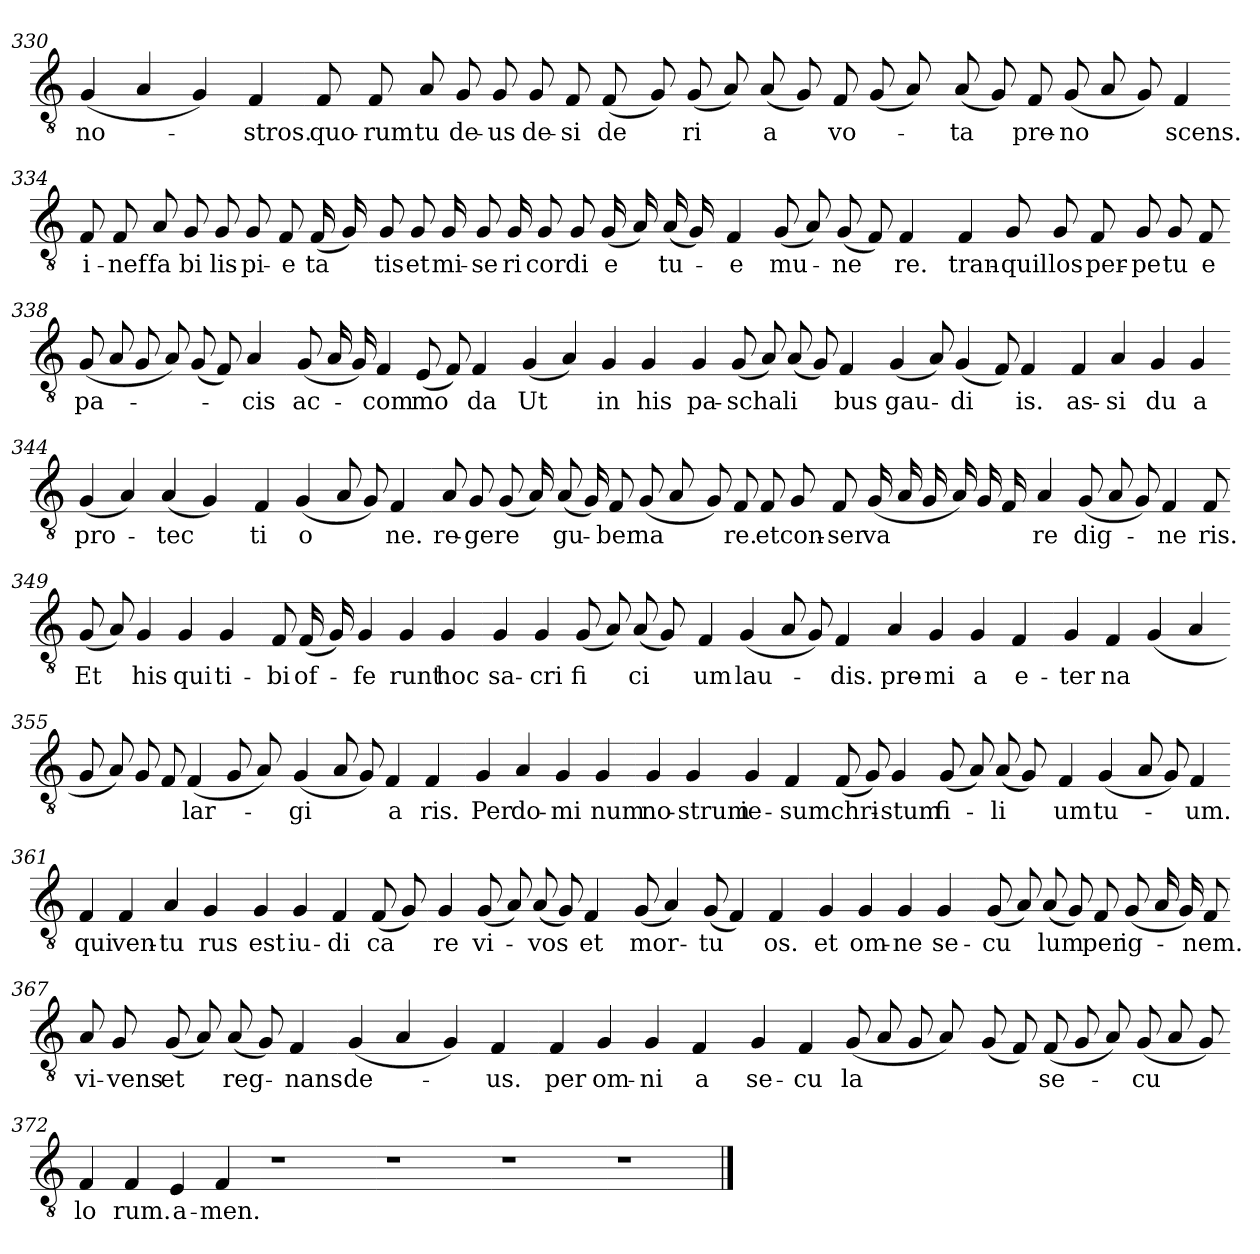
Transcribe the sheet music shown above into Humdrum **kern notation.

**kern	**text
*part1	*part1
*staff1	*staff1
*clefGv2	*
*k[]	*
=330	=330
(4G	no-
4A	.
4G)	.
4F	-stros.
=331-	=331-
8F	quo-
8F	-rum
8A	tu
8G	de-
8G	-us
8G	de-
8F	si
(8F	de
=332-	=332-
8G)	.
(8G	ri
8A)	.
(8A	-a
8G)	.
8F	vo-
(8G	.
8A)	.
=333-	=333-
(8A	-ta
8G)	.
8F	pre-
(8G	no
8A	.
8G)	.
4F	-scens.
=334-	=334-
8F	i-
8F	nef
8A	fa
8G	bi
8G	-lis
8G	pi-
8F	e
(16F	ta
16G)	.
=335-	=335-
8G	-tis
8G	et
16G	mi-
8G	se
16G	ri
8G	cor
8G	di
(16G	-e
16A)	.
(16A	tu-
16G)	.
=336-	=336-
4F	-e
(8G	mu-
8A)	.
(8G	ne
8F)	.
4F	-re.
=337-	=337-
4F	tran-
8G	quil
8G	-los
8F	per-
8G	pe
8G	tu
8F	-e
=338-	=338-
(8G	pa-
8A	.
8G	.
8A)	.
(8G	.
8F)	.
4A	-cis
=339-	=339-
(8G	ac-
16A	.
16G)	.
4F	com
(8E	mo
8F)	.
4F	-da
=340-	=340-
(4G	Ut
4A)	.
4G	in
4G	his
=341-	=341-
4G	pa-
(8G	scha
8A)	.
(8A	li
8G)	.
4F	-bus
=342-	=342-
(4G	gau-
8A)	.
(4G	di
8F)	.
4F	-is.
=343-	=343-
4F	as-
4A	si
4G	du
4G	-a
=344-	=344-
(4G	pro-
4A)	.
(4A	tec
4G)	.
=345-	=345-
4F	ti
(4G	o
8A	.
8G)	.
4F	-ne.
=346-	=346-
8A	re-
8G	ge
(8G	-re
16A)	.
(8A	gu-
16G)	.
8F	ber
(8G	na
8A	.
=347-	=347-
8G)	.
8F	-re.
8F	et
8G	con-
8F	ser
(16G	va
16A	.
16G	.
16A)	.
16G	.
16F	.
=348-	=348-
4A	-re
(8G	dig-
8A	.
8G)	.
4F	ne
8F	-ris.
=349-	=349-
(8G	Et
8A)	.
4G	his
4G	qui
4G	ti-
=350-	=350-
8F	-bi
(16F	of-
16G)	.
4G	fe
4G	-runt
4G	hoc
=351-	=351-
4G	sa-
4G	cri
(8G	fi
8A)	.
(8A	ci
8G)	.
=352-	=352-
4F	-um
(4G	lau-
8A	.
8G)	.
4F	-dis.
=353-	=353-
4A	pre-
4G	mi
4G	-a
4F	e-
=354-	=354-
4G	ter
4F	-na
(4G	.
4A	.
=355-	=355-
8G	.
8A)	.
8G	.
8F	.
(4F	lar-
8G	.
8A)	.
=356-	=356-
(4G	gi
8A	.
8G)	.
4F	a
4F	-ris.
=357-	=357-
4G	Per
4A	do-
4G	mi
4G	-num
=358-	=358-
4G	no-
4G	-strum
4G	ie-
4F	-sum
=359-	=359-
(8F	chri-
8G)	.
4G	-stum
(8G	fi-
8A)	.
(8A	li
8G)	.
=360-	=360-
4F	-um
(4G	tu-
8A	.
8G)	.
4F	-um.
=361-	=361-
4F	qui
4F	ven-
4A	tu
4G	-rus
=362-	=362-
4G	est
4G	iu-
4F	di
(8F	ca
8G)	.
=363-	=363-
4G	-re
(8G	vi-
8A)	.
(8A	-vos
8G)	.
4F	et
=364-	=364-
(8G	mor-
4A)	.
(8G	tu
4F)	.
4F	-os.
=365-	=365-
4G	et
4G	om-
4G	-ne
4G	se-
=366-	=366-
(8G	cu
8A)	.
(8A	-lum
8G)	.
8F	per
(8G	ig-
16A	.
16G)	.
8F	-nem.
=367-	=367-
8A	vi-
8G	-vens
(8G	et
8A)	.
(8A	reg-
8G)	.
4F	-nans
=368-	=368-
(4G	de-
4A	.
4G)	.
4F	-us.
=369-	=369-
4F	per
4G	om-
4G	ni
4F	-a
=370-	=370-
4G	se-
4F	cu
(8G	-la
8A	.
8G	.
8A)	.
=371-	=371-
(8G	.
8F)	.
(8F	se-
8G	.
8A)	.
(8G	cu
8A	.
8G)	.
=372-	=372-
4F	lo
4F	-rum.
4E	a-
4F	-men.
=373-	=373-
1r	.
=374-	=374-
1r	.
=375-	=375-
1r	.
=376-	=376-
1r	.
==	==
*-	*-
